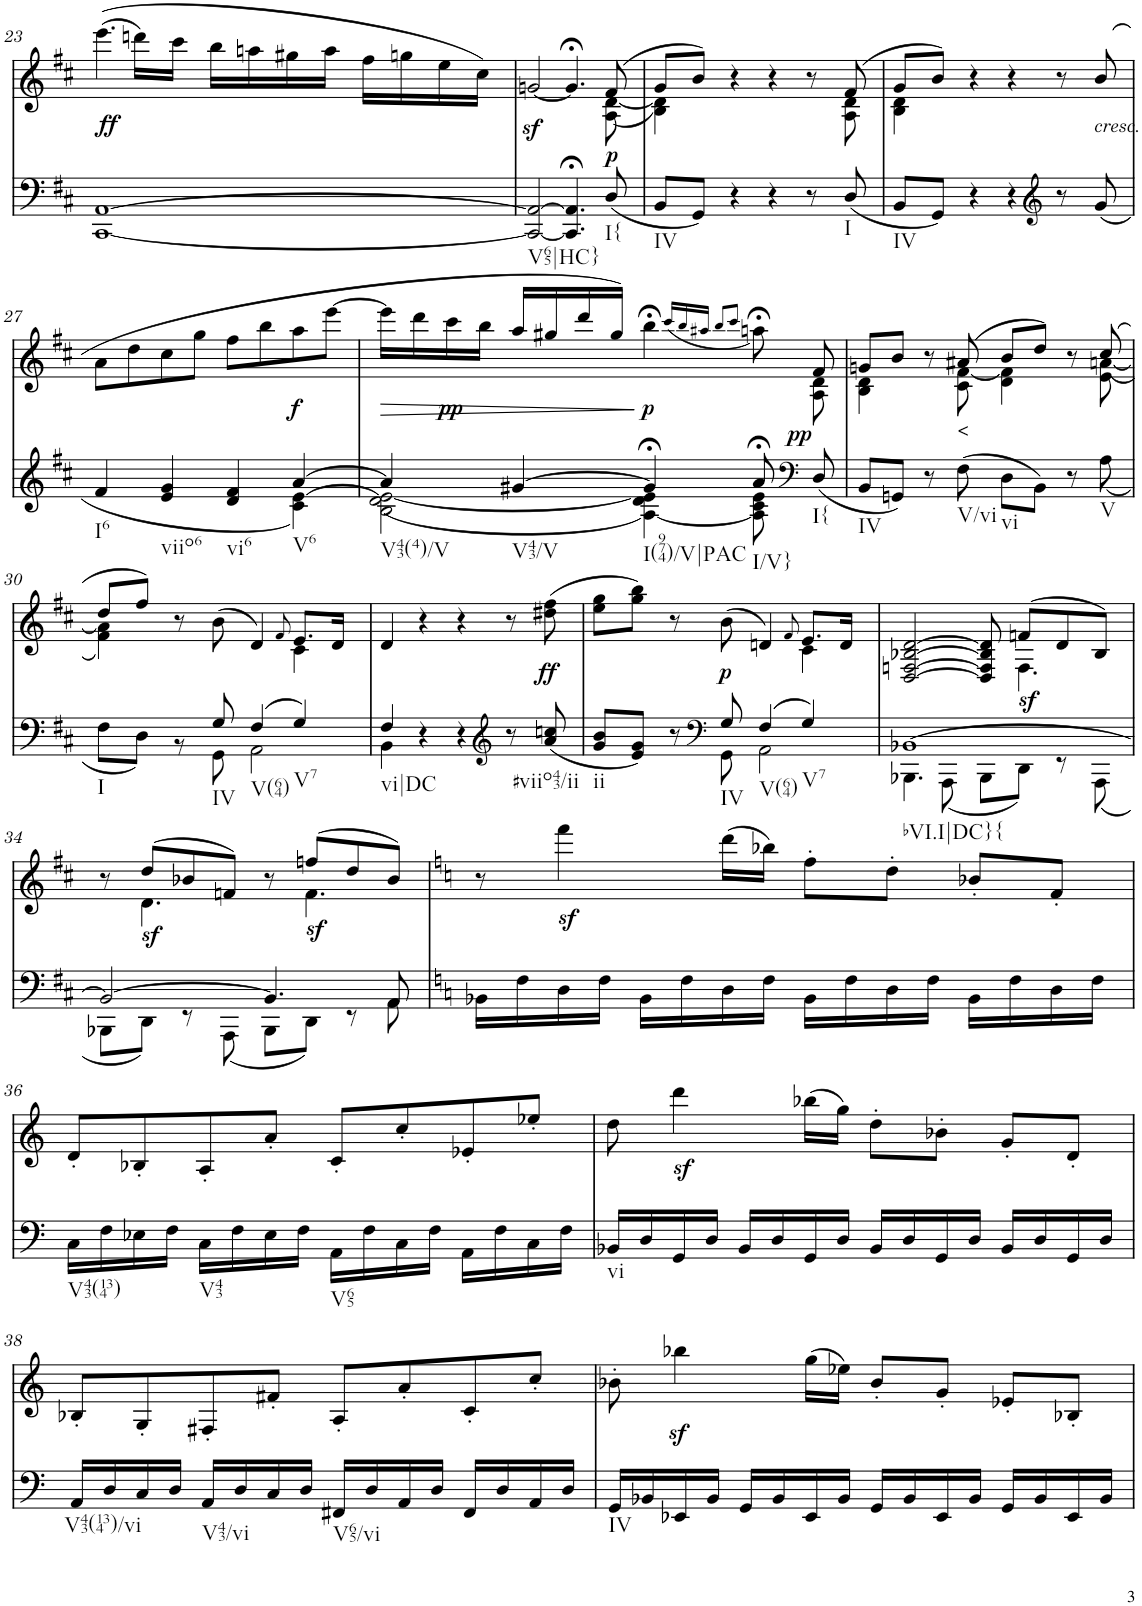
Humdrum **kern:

**kern	**dynam	**kern	**text	**dynam
*part2	*part2	*part1	*part1	*part1
*staff2	*staff2	*staff1	*staff1	*staff1
*I"Piano	*	*I"Piano	*	*
*I'Pno	*	*I'Pno	*	*
!!LO:PB:g=z
*clefF4	*	*clefG2	*	*
*k[f#c#]	*	*k[f#c#]	*	*
*D:	*	*D:	*	*
*M4/4	*	*M4/4	*	*
=23	=23	=23	=23	=23
!	!	!	!LO:LY:b	!LO:DY:b
[1CC# [1AA	.	((4.eee\	ff	ff
.	.	16dddn\LL)	.	.
.	.	16ccc#\JJ	.	.
.	.	16bb\LL	.	.
.	.	16aan\	.	.
.	.	16gg#X\	.	.
.	.	16aa\JJ	.	.
.	.	16ff#\LL	.	.
.	.	16ggn\	.	.
.	.	16ee\	.	.
.	.	16cc#\JJ)	.	.
=24	=24	=24	=24	=24
*	*	*^	*	*
!LO:TX:b:t=V65|HC}	!	!	!	!	!
!	!	!	!	!	!LO:DY:b
2CC#/_ 2AA/_	.	[2gn/	2..ryy	.	sf
4.CC#/];< 4.AA/];<	.	4.g;</]	.	.	.
!LO:TX:b:t=I{	!	!	!	!	!
!	!LO:DY:a	!	!	!LO:LY:b	!
(8D/	p	(8f#/	(8A\ [8d\	p	.
=25	=25	=25	=25	=25	=25
!LO:TX:b:t=IV	!	!	!	!	!
8BB/L	.	8g/L	4B\ 4d\])	.	.
8GG/J)	.	8b/J)	.	.	.
4r	.	4r	8ryy	.	.
*	*	*v	*v	*	*
4r	.	4r	.	.
8r	.	8r	.	.
*	*	*^	*	*
!LO:TX:b:t=I	!	!	!	!	!
!	!	!	!	!LO:LY:b	!
(8D/	.	(8f#/	8A\ 8d\	p	.
=26	=26	=26	=26	=26	=26
!LO:TX:b:t=IV	!	!	!	!	!
8BB/L	.	8g/L	4B\ 4d\	.	.
8GG/J)	.	8b/J)	.	.	.
4r	.	4r	2.ryy	.	.
4r	.	4r	.	.	.
*clefG2	*	*	*	*	*
8r	.	8r	.	.	.
!	!	!LO:TX:b:i:t=cresc.	!	!	!
(8g/	.	(8b/	.	.	.
*	*	*v	*v	*	*
!!LO:LB:g=z
=27	=27	=27	=27	=27
*^	*	*	*	*
!LO:TX:b:t=I6	!	!	!	!	!
!	!	!	!	!LO:LY:b	!
4f#/	2.ryy	.	8a\L	<	.
.	.	.	8dd\	.	.
!LO:TX:b:t=viio6	!	!	!	!	!
4e/ 4g/	.	.	8cc#\	.	.
.	.	.	8gg\J	.	.
!LO:TX:b:t=vi6	!	!	!	!	!
4d/ 4f#/	.	.	8ff#\L	.	.
.	.	.	8bb\	.	.
!LO:TX:b:t=V6	!	!	!	!	!
!	!	!	!	!	!LO:DY:b
[4a/	4c#\ [>4e\)	.	8aa\	.	f
!	!	!	!	!LO:LY:b	!
.	.	.	[>8eee\J	f	.
=28	=28	=28	=28	=28	=28
!LO:TX:b:t=V43(4)/V	!	!	!	!	!
!	!	!	!	!	!LO:HP:b
*	*	*	*^	*	*
4a/]	(2B\ 2d\ 2e\_	.	16eee\LL]	2..ryy	.	>
.	.	.	16ddd\	.	.	.
!	!	!	!	!	!	!LO:DY:b
.	.	.	16ccc#\	.	.	pp
.	.	.	16bb\JJ	.	.	.
!LO:TX:b:t=V43/V	!	!	!	!	!	!
[4g#X/	.	.	16aa/LL	.	.	.
.	.	.	16gg#X/	.	.	.
.	.	.	16ddd/	.	.	.
.	.	.	16gg#/JJ)	.	.	.
!LO:TX:b:t=I(974)/V|PAC	!	!	!	!	!	!
!	!	!	!	!	!	!LO:DY:n=1:b
4g#;</]	[4A\ 4d\ 4e\])	.	4bb;<\	.	.	] p
.	.	.	(16qccc#/LL	.	.	.
.	.	.	16qbb/	.	.	.
.	.	.	16qaa#X/JJ	.	.	.
.	.	.	8qbb/L	.	.	.
.	.	.	8qccc#/J	.	.	.
!LO:TX:b:t=I/V}	!	!	!	!	!	!
8a;</	8A\] 8c#\ 8e\	.	8aan;<\)	.	.	.
*clefF4	*	*	*	*	*	*
!LO:TX:b:t=I{	!	!	!	!	!	!
!	!	!	!	!	!LO:LY:b	!LO:DY:n=2:b
(<8D/	8ryy	.	8f#/	8A\ 8d\	pp	pp
=29	=29	=29	=29	=29	=29	=29
!LO:TX:b:t=IV	!	!	!	!	!	!
*v	*v	*	*	*	*	*
8BB/L	.	8gn/L	4B\ 4d\	.	.
8GGn/J)	.	8b/J	.	.	.
8r	.	8r	8ryy	.	.
!LO:TX:b:t=V/vi	!	!	!	!	!
!	!	!	!	!LO:LY:b	!
(8F#\	.	(8a#X/	8c#\ [8f#\	<	.
!LO:TX:b:t=vi	!	!	!	!	!
8D\L	.	8b/L	4d\ 4f#\]	.	.
8BB\J)	.	8dd/J)	.	.	.
8r	.	8r	8ryy	.	.
!LO:TX:b:t=V	!	!	!	!	!
(8A\	.	(8cc#/	(8e\ [8an\	.	.
!!LO:LB:g=z	!!
=30	=30	=30	=30	=30	=30
*^	*	*	*	*	*
!LO:TX:b:t=I	!	!	!	!	!	!
4.ryy	8F#\L	.	8dd/L	4f#\ 4a\])	.	.
.	8D\J)	.	8ff#/J)	.	.	.
.	8r	.	8r	2ryy	.	.
!LO:TX:b:t=IV	!	!	!	!	!	!
8G/	8GG\	.	(8b\	.	.	.
!LO:TX:b:t=V(64)	!	!	!	!	!	!
(4F#/	2AA\	.	4d/)	.	.	.
.	.	.	8qf#/	.	.	.
!LO:TX:b:t=V7	!	!	!	!	!	!
4G/)	.	.	8.e/L	4c#\	.	.
.	.	.	16d/Jk	.	.	.
*	*	*	*v	*v	*	*
=31	=31	=31	=31	=31	=31
!LO:TX:b:t=vi|DC	!	!	!	!	!
4F#/	4BB\	.	4d/	.	.
4r	2.ryy	.	4r	.	.
4r	.	.	4r	.	.
*clefG2	*	*	*	*	*
8r	.	.	8r	.	.
!LO:TX:b:t=#viio43/ii	!	!	!	!	!
!	!	!	!	!	!LO:DY:b
(<8a/ 8ccn/	.	.	(8dd#X\ 8ff#\	.	ff
=32	=32	=32	=32	=32	=32
*	*	*	*^	*	*
!LO:TX:b:t=ii	!	!	!	!	!	!
8g/ 8b/L	4.ryy	.	8ee\ 8gg\L	2.ryy	.	.
8e/ 8g/J)	.	.	8gg\ 8bb\J)	.	.	.
8r	.	.	8r	.	.	.
*clefF4	*	*	*	*	*	*
!LO:TX:b:t=IV	!	!	!	!	!	!
!	!	!	!	!	!	!LO:DY:b
8G/	8GG\	.	(8b\	.	.	p
!LO:TX:b:t=V(64)	!	!	!	!	!	!
(4F#/	2AA\	.	4dn/)	.	.	.
.	.	.	8qf#/	.	.	.
!LO:TX:b:t=V7	!	!	!	!	!	!
4G/)	.	.	8.e/L	4c#\	.	.
.	.	.	16d/Jk	.	.	.
=33	=33	=33	=33	=33	=33	=33
!LO:TX:b:t=bVI.I|DC}{	!	!	!	!	!	!
!	!	!	!	!	!LO:LY:b	!
[1BB-X	4.BBB-X\	.	2ryy	[2D/ [2Fn/ [2B-X/ [2d/	ff	.
.	(8AAA\	.	.	.	.	.
.	8BBB-\L	.	8ryy	8D/] 8F/] 8B-/] 8d/]	.	.
!	!	!LO:DY:a	!	!	!	!
.	8DD\J)	sf	(8fn/L	4.F\	.	.
.	8r	.	8d/	.	.	.
.	(8AAA\	.	8B-/J)	.	.	.
!!LO:LB:g=z	!!
=34	=34	=34	=34	=34	=34	=34
2BB-/_	8BBB-X\L	.	8r	8ryy	.	.
!	!	!LO:DY:a	!	!	!	!
.	8DD\J)	sf	(8dd/L	4.d\	.	.
.	8r	.	8b-X/	.	.	.
.	(8AAA\	.	8fn/J)	.	.	.
4.BB-/]	8BBB-\L	.	8r	8ryy	.	.
!	!	!	!	!	!	!LO:DY:b
.	8DD\J)	.	(8ffn/L	4.f\	.	sf
.	8r	.	8dd/	.	.	.
8AA/	8AA\	.	8b-/J)	.	.	.
*v	*v	*	*	*	*	*
*	*	*v	*v	*	*
=35	=35	=35	=35	=35
*k[]	*	*k[]	*	*
16BB-X\LL	.	8r	.	.
16F\	.	.	.	.
16D\	.	4fffz<\	.	.
16F\JJ	.	.	.	.
16BB-\LL	.	.	.	.
16F\	.	.	.	.
16D\	.	(16ddd\LL	.	.
16F\JJ	.	16bb-X\JJ)	.	.
16BB-\LL	.	8ff'\L	.	.
16F\	.	.	.	.
16D\	.	8dd'\J	.	.
16F\JJ	.	.	.	.
16BB-\LL	.	8b-X'/L	.	.
16F\	.	.	.	.
16D\	.	8f'/J	.	.
16F\JJ	.	.	.	.
!!LO:LB:g=z
=36	=36	=36	=36	=36
!LO:TX:b:t=V43(134)	!	!	!	!
16C\LL	.	8d'/L	.	.
16F\	.	.	.	.
16E-X\	.	8B-X'/	.	.
16F\JJ	.	.	.	.
!LO:TX:b:t=V43	!	!	!	!
16C\LL	.	8A'/	.	.
16F\	.	.	.	.
16E-\	.	8a'/J	.	.
16F\JJ	.	.	.	.
!LO:TX:b:t=V65	!	!	!	!
16AA\LL	.	8c'/L	.	.
16F\	.	.	.	.
16C\	.	8cc'/	.	.
16F\JJ	.	.	.	.
16AA\LL	.	8e-X'/	.	.
16F\	.	.	.	.
16C\	.	8ee-X'/J	.	.
16F\JJ	.	.	.	.
=37	=37	=37	=37	=37
!LO:TX:b:t=vi	!	!	!	!
16BB-X/LL	.	8dd\	.	.
16D/	.	.	.	.
16GG/	.	4dddz<\	.	.
16D/JJ	.	.	.	.
16BB-/LL	.	.	.	.
16D/	.	.	.	.
16GG/	.	(16bb-X\LL	.	.
16D/JJ	.	16gg\JJ)	.	.
16BB-/LL	.	8dd'\L	.	.
16D/	.	.	.	.
16GG/	.	8b-X'\J	.	.
16D/JJ	.	.	.	.
16BB-/LL	.	8g'/L	.	.
16D/	.	.	.	.
16GG/	.	8d'/J	.	.
16D/JJ	.	.	.	.
!!LO:LB:g=z
=38	=38	=38	=38	=38
!LO:TX:b:t=V43(134)/vi	!	!	!	!
16AA/LL	.	8B-X'/L	.	.
16D/	.	.	.	.
16C/	.	8G'/	.	.
16D/JJ	.	.	.	.
!LO:TX:b:t=V43/vi	!	!	!	!
16AA/LL	.	8F#X'/	.	.
16D/	.	.	.	.
16C/	.	8f#X'/J	.	.
16D/JJ	.	.	.	.
!LO:TX:b:t=V65/vi	!	!	!	!
16FF#X/LL	.	8A'/L	.	.
16D/	.	.	.	.
16AA/	.	8a'/	.	.
16D/JJ	.	.	.	.
16FF#/LL	.	8c'/	.	.
16D/	.	.	.	.
16AA/	.	8cc'/J	.	.
16D/JJ	.	.	.	.
=39	=39	=39	=39	=39
!LO:TX:b:t=IV	!	!	!	!
16GG/LL	.	8b-X'\	.	.
16BB-X/	.	.	.	.
16EE-X/	.	4bb-Xz<\	.	.
16BB-/JJ	.	.	.	.
16GG/LL	.	.	.	.
16BB-/	.	.	.	.
16EE-/	.	(16gg\LL	.	.
16BB-/JJ	.	16ee-X\JJ)	.	.
16GG/LL	.	8b-'/L	.	.
16BB-/	.	.	.	.
16EE-/	.	8g'/J	.	.
16BB-/JJ	.	.	.	.
16GG/LL	.	8e-X'/L	.	.
16BB-/	.	.	.	.
16EE-/	.	8B-X'/J	.	.
16BB-/JJ	.	.	.	.
=	=	=	=	=
*-	*-	*-	*-	*-
